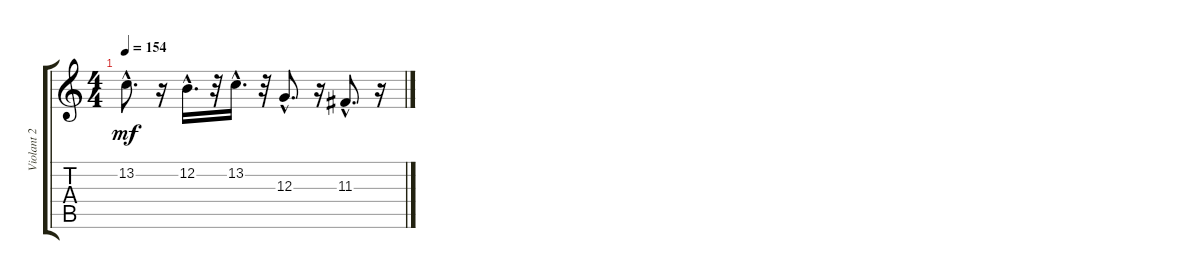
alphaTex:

\track ("Violant 2" "Violant 2") {instrument viola}
\staff {score tabs}
\tuning (E4 B3 G3 D3 A2 E2) {hide}
\ts (4 4)
\tempo 154
\clef g2
\ks c
13.2{hac}.8{d dy mf} r.16 12.2{hac}.16{d} r.32 13.2{hac}.16{d} r.32 12.3{hac}.8{d} r.16 11.3{hac}.8{d} r.16
